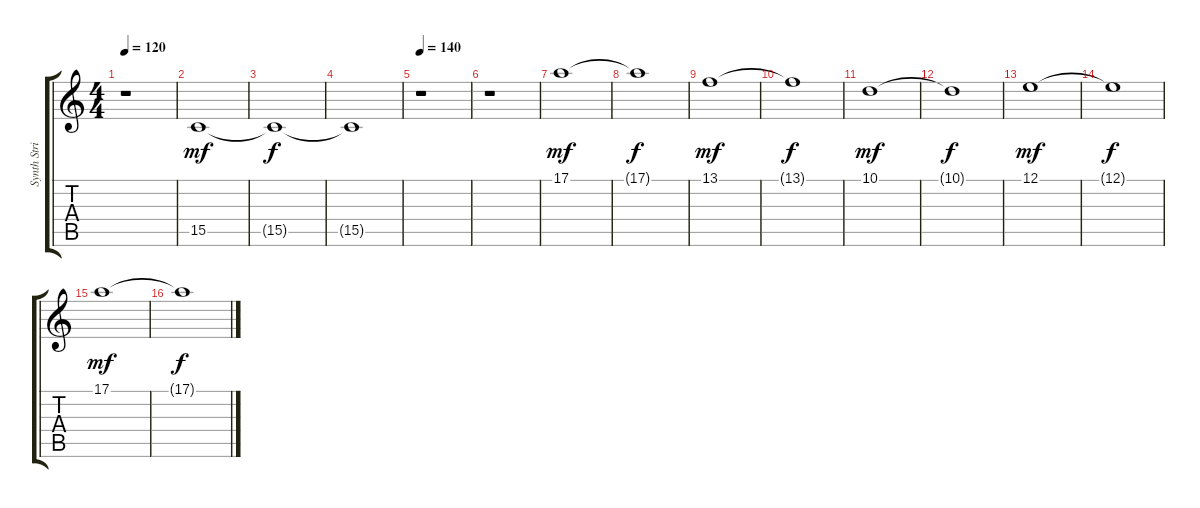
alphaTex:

\track ("Synth Strings 2                     " "Synth Stri") {instrument seashore}
\staff {score tabs}
\tuning (E4 B3 G3 D3 A2 E2) {hide}
\ts (4 4)
\tempo 120
\clef g2
\ks c
r.1{dy mf instrument seashore} |
15.5.1 |
15.5{t}.1{dy f} |
15.5{t}.1 |
\tempo 140
r.1 |
r.1 |
17.1.1{dy mf volume 6 balance 4 instrument synthstrings1} |
17.1{t}.1{dy f} |
13.1.1{dy mf} |
13.1{t}.1{dy f} |
10.1.1{dy mf} |
10.1{t}.1{dy f} |
12.1.1{dy mf} |
12.1{t}.1{dy f} |
17.1.1{dy mf} |
17.1{t}.1{dy f}
